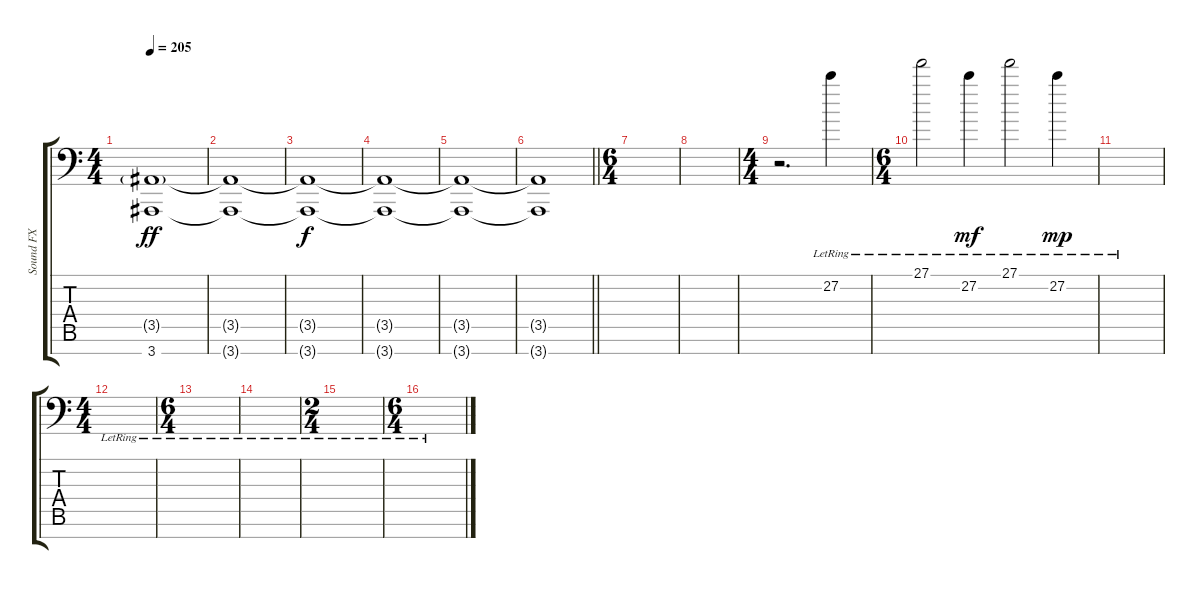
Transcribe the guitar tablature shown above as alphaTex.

\track ("Sound FX" "Sound FX") {instrument synthstrings1}
\staff {score tabs}
\tuning (D4 A3 F3 C3 G2 C2 G1) {hide}
\ts (4 4)
\tempo 205
\clef f4
\ks c
(3.5{g} 3.7).1{dy ff} |
(3.5{t} 3.7{t}).1 |
(3.5{t} 3.7{t}).1{dy f} |
(3.5{t} 3.7{t}).1 |
(3.5{t} 3.7{t}).1 |
\barLineRight lightlight
(3.5{t} 3.7{t}).1 |
\ts (6 4)
|
|
\ts (4 4)
r.2{d} 27.2{lr}.4 |
\ts (6 4)
27.1{lr}.2 27.2{lr}.4{dy mf} 27.1{lr}.2 27.2{lr}.4{dy mp} |
|
\ts (4 4)
|
\ts (6 4)
|
|
\ts (2 4)
|
\ts (6 4)
